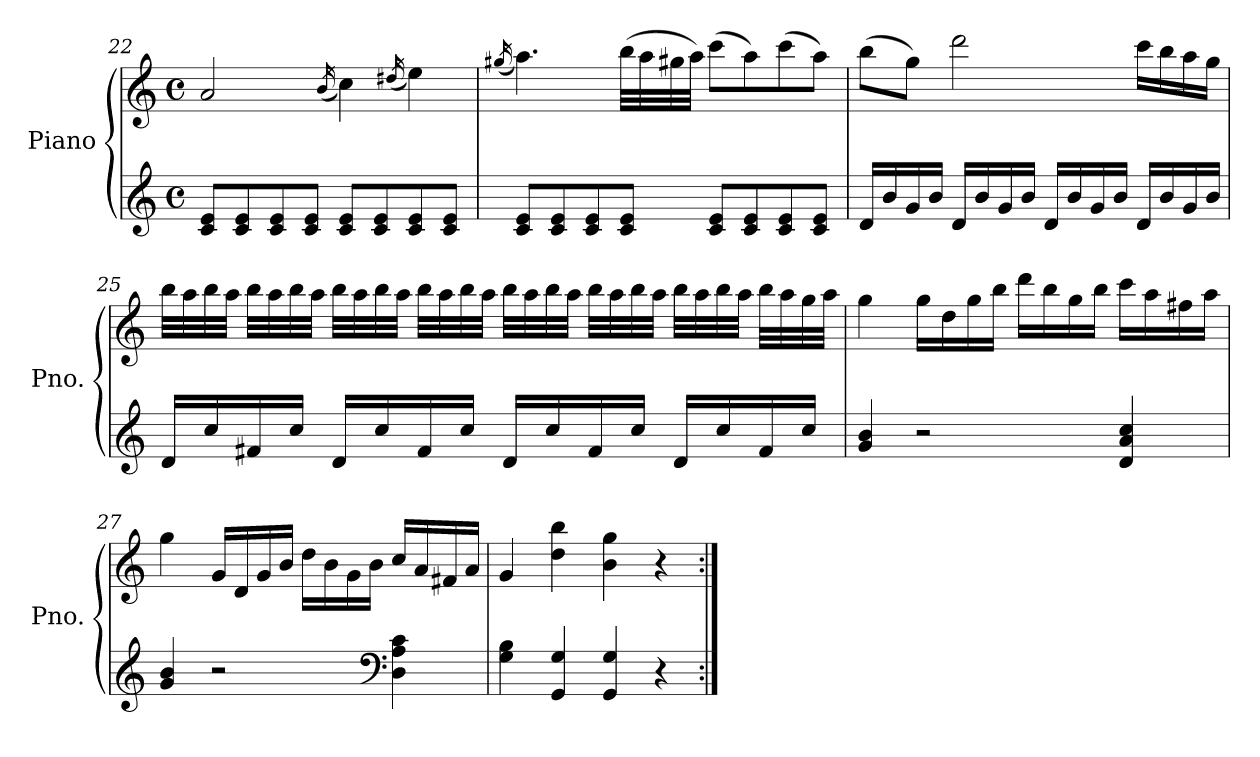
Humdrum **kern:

**kern	**kern
*part1	*part1
*staff2	*staff1
*I"Piano	*
*I'Pno.	*
*clefG2	*clefG2
*k[]	*k[]
*C:	*C:
*M4/4	*M4/4
*met(c)	*met(c)
=22	=22
8c/ 8e/L	2a/
8c/ 8e/	.
8c/ 8e/	.
8c/ 8e/J	.
.	(16qb/
8c/ 8e/L	4cc\)
8c/ 8e/	.
.	(16qdd#X/
8c/ 8e/	4ee\)
8c/ 8e/J	.
!!LO:LB:g=z
=23	=23
.	(16qgg#X/
8c/ 8e/L	4.aa\)
8c/ 8e/	.
8c/ 8e/	.
8c/ 8e/J	(32bb\LLL
.	32aa\
.	32gg#X\
.	32aa\JJJ)
8c/ 8e/L	(8ccc\L
8c/ 8e/	8aa\)
8c/ 8e/	(8ccc\
8c/ 8e/J	8aa\J)
=24	=24
16d/LL	(8bb\L
16b/	.
16g/	8gg\J)
16b/JJ	.
16d/LL	2ddd\
16b/	.
16g/	.
16b/JJ	.
16d/LL	.
16b/	.
16g/	.
16b/JJ	.
16d/LL	16ccc\LL
16b/	16bb\
16g/	16aa\
16b/JJ	16gg\JJ
!!LO:PB:g=z
=25	=25
16d/LL	32bb\LLL
.	32aa\
16cc/	32bb\
.	32aa\JJJ
16f#X/	32bb\LLL
.	32aa\
16cc/JJ	32bb\
.	32aa\JJJ
16d/LL	32bb\LLL
.	32aa\
16cc/	32bb\
.	32aa\JJJ
16f#/	32bb\LLL
.	32aa\
16cc/JJ	32bb\
.	32aa\JJJ
16d/LL	32bb\LLL
.	32aa\
16cc/	32bb\
.	32aa\JJJ
16f#/	32bb\LLL
.	32aa\
16cc/JJ	32bb\
.	32aa\JJJ
16d/LL	32bb\LLL
.	32aa\
16cc/	32bb\
.	32aa\JJJ
16f#/	32bb\LLL
.	32aa\
16cc/JJ	32gg\
.	32aa\JJJ
!!LO:LB:g=z
=26	=26
4g/ 4b/	4gg\
2r	16gg\LL
.	16dd\
.	16gg\
.	16bb\JJ
.	16ddd\LL
.	16bb\
.	16gg\
.	16bb\JJ
4d/ 4a/ 4cc/	16ccc\LL
.	16aa\
.	16ff#X\
.	16aa\JJ
=27	=27
4g/ 4b/	4gg\
2r	16g/LL
.	16d/
.	16g/
.	16b/JJ
.	16dd\LL
.	16b\
.	16g\
.	16b\JJ
*clefF4	*
4D\ 4A\ 4c\	16cc/LL
.	16a/
.	16f#X/
.	16a/JJ
=28	=28
4G\ 4B\	4g/
4GG/ 4G/	4dd\ 4bb\
4GG/ 4G/	4b\ 4gg\
4r	4r
=:|!	=:|!
*-	*-
